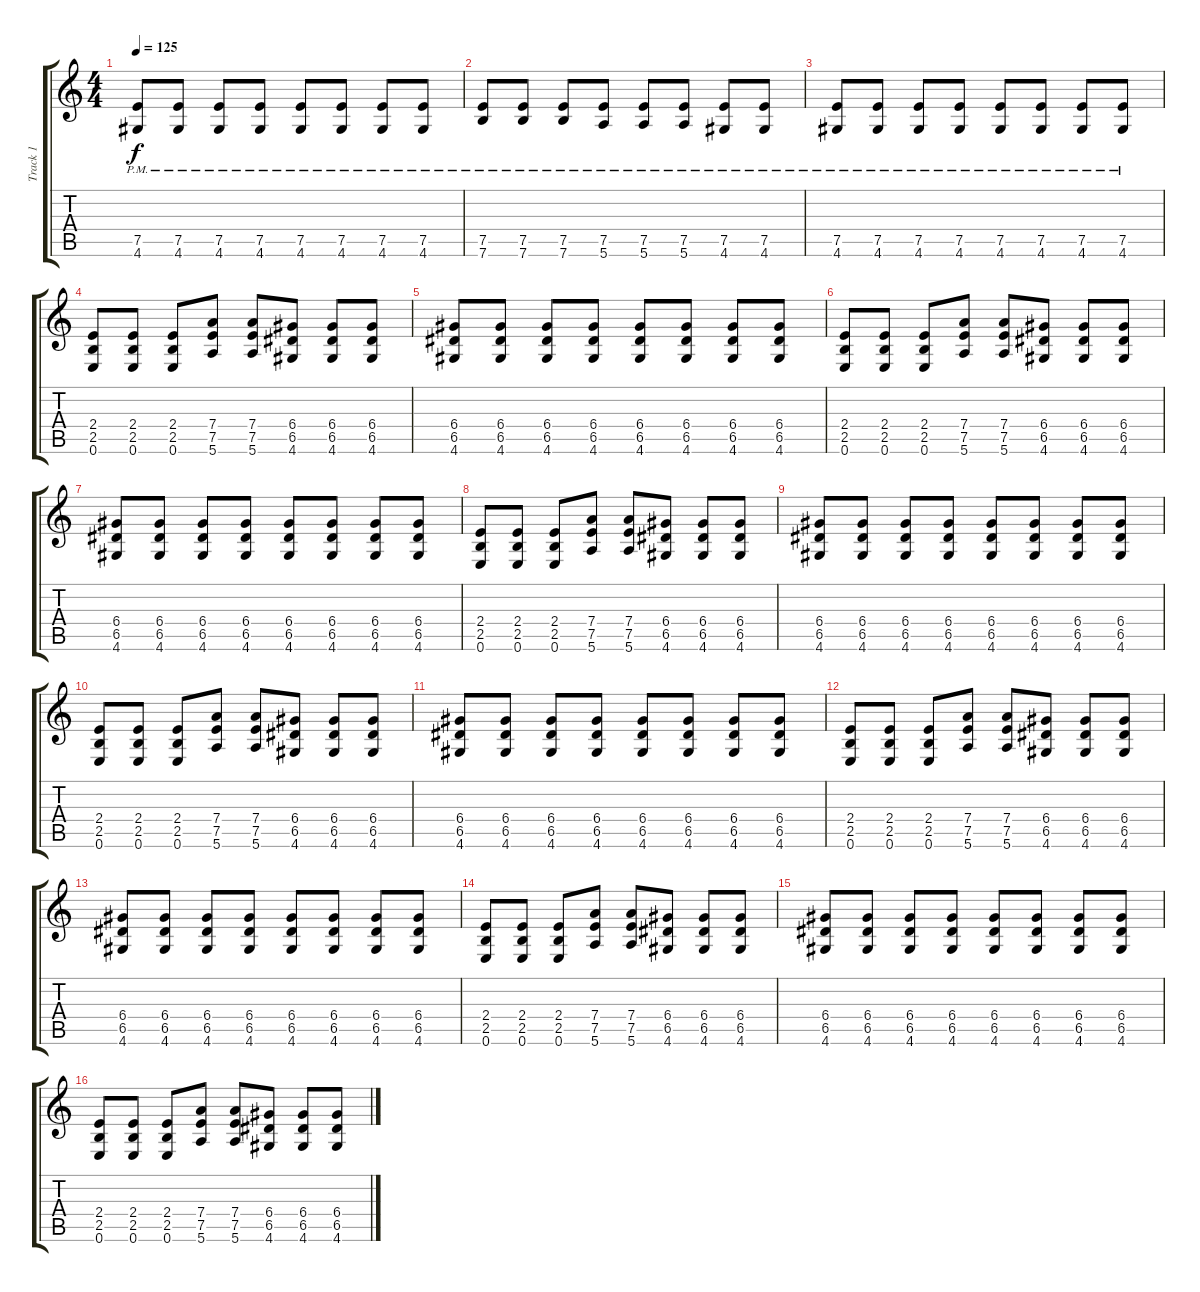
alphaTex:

\track ("Track 1" "Track 1") {instrument distortionguitar}
\staff {score tabs}
\tuning (E4 B3 G3 D3 A2 E2) {hide}
\ts (4 4)
\tempo 125
\clef g2
\ks c
(7.5{pm} 4.6{pm}).8{dy f} (7.5{pm} 4.6{pm}).8 (7.5{pm} 4.6{pm}).8 (7.5{pm} 4.6{pm}).8 (7.5{pm} 4.6{pm}).8 (7.5{pm} 4.6{pm}).8 (7.5{pm} 4.6{pm}).8 (7.5{pm} 4.6{pm}).8 |
(7.5{pm} 7.6{pm}).8 (7.5{pm} 7.6{pm}).8 (7.5{pm} 7.6{pm}).8 (7.5{pm} 5.6{pm}).8 (7.5{pm} 5.6{pm}).8 (7.5{pm} 5.6{pm}).8 (7.5{pm} 4.6{pm}).8 (7.5{pm} 4.6{pm}).8 |
(7.5{pm} 4.6{pm}).8 (7.5{pm} 4.6{pm}).8 (7.5{pm} 4.6{pm}).8 (7.5{pm} 4.6{pm}).8 (7.5{pm} 4.6{pm}).8 (7.5{pm} 4.6{pm}).8 (7.5{pm} 4.6{pm}).8 (7.5{pm} 4.6{pm}).8 |
(2.4 2.5 0.6).8 (2.4 2.5 0.6).8 (2.4 2.5 0.6).8 (7.4 7.5 5.6).8 (7.4 7.5 5.6).8 (6.4 6.5 4.6).8 (6.4 6.5 4.6).8 (6.4 6.5 4.6).8 |
(6.4 6.5 4.6).8 (6.4 6.5 4.6).8 (6.4 6.5 4.6).8 (6.4 6.5 4.6).8 (6.4 6.5 4.6).8 (6.4 6.5 4.6).8 (6.4 6.5 4.6).8 (6.4 6.5 4.6).8 |
(2.4 2.5 0.6).8 (2.4 2.5 0.6).8 (2.4 2.5 0.6).8 (7.4 7.5 5.6).8 (7.4 7.5 5.6).8 (6.4 6.5 4.6).8 (6.4 6.5 4.6).8 (6.4 6.5 4.6).8 |
(6.4 6.5 4.6).8 (6.4 6.5 4.6).8 (6.4 6.5 4.6).8 (6.4 6.5 4.6).8 (6.4 6.5 4.6).8 (6.4 6.5 4.6).8 (6.4 6.5 4.6).8 (6.4 6.5 4.6).8 |
(2.4 2.5 0.6).8 (2.4 2.5 0.6).8 (2.4 2.5 0.6).8 (7.4 7.5 5.6).8 (7.4 7.5 5.6).8 (6.4 6.5 4.6).8 (6.4 6.5 4.6).8 (6.4 6.5 4.6).8 |
(6.4 6.5 4.6).8 (6.4 6.5 4.6).8 (6.4 6.5 4.6).8 (6.4 6.5 4.6).8 (6.4 6.5 4.6).8 (6.4 6.5 4.6).8 (6.4 6.5 4.6).8 (6.4 6.5 4.6).8 |
(2.4 2.5 0.6).8 (2.4 2.5 0.6).8 (2.4 2.5 0.6).8 (7.4 7.5 5.6).8 (7.4 7.5 5.6).8 (6.4 6.5 4.6).8 (6.4 6.5 4.6).8 (6.4 6.5 4.6).8 |
(6.4 6.5 4.6).8 (6.4 6.5 4.6).8 (6.4 6.5 4.6).8 (6.4 6.5 4.6).8 (6.4 6.5 4.6).8 (6.4 6.5 4.6).8 (6.4 6.5 4.6).8 (6.4 6.5 4.6).8 |
(2.4 2.5 0.6).8 (2.4 2.5 0.6).8 (2.4 2.5 0.6).8 (7.4 7.5 5.6).8 (7.4 7.5 5.6).8 (6.4 6.5 4.6).8 (6.4 6.5 4.6).8 (6.4 6.5 4.6).8 |
(6.4 6.5 4.6).8 (6.4 6.5 4.6).8 (6.4 6.5 4.6).8 (6.4 6.5 4.6).8 (6.4 6.5 4.6).8 (6.4 6.5 4.6).8 (6.4 6.5 4.6).8 (6.4 6.5 4.6).8 |
(2.4 2.5 0.6).8 (2.4 2.5 0.6).8 (2.4 2.5 0.6).8 (7.4 7.5 5.6).8 (7.4 7.5 5.6).8 (6.4 6.5 4.6).8 (6.4 6.5 4.6).8 (6.4 6.5 4.6).8 |
(6.4 6.5 4.6).8 (6.4 6.5 4.6).8 (6.4 6.5 4.6).8 (6.4 6.5 4.6).8 (6.4 6.5 4.6).8 (6.4 6.5 4.6).8 (6.4 6.5 4.6).8 (6.4 6.5 4.6).8 |
(2.4 2.5 0.6).8 (2.4 2.5 0.6).8 (2.4 2.5 0.6).8 (7.4 7.5 5.6).8 (7.4 7.5 5.6).8 (6.4 6.5 4.6).8 (6.4 6.5 4.6).8 (6.4 6.5 4.6).8
